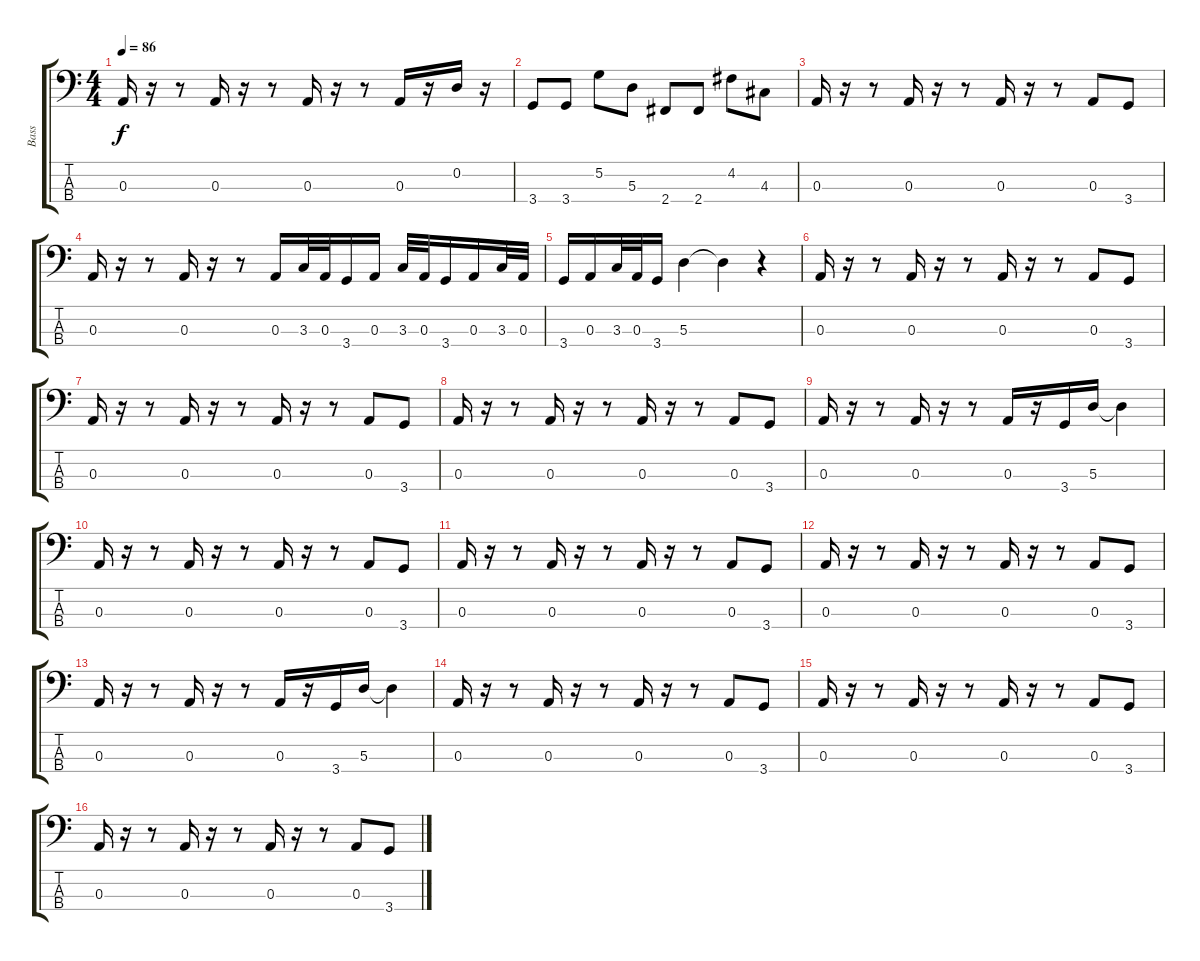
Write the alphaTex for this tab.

\track ("Bass" "Bass") {instrument electricbassfinger}
\staff {score tabs}
\tuning (G2 D2 A1 E1) {hide}
\ts (4 4)
\tempo 86
\clef f4
\ks c
0.3.16{dy f} r.16 r.8 0.3.16 r.16 r.8 0.3.16 r.16 r.8 0.3.16 r.16 0.2.16 r.16 |
3.4.8 3.4.8 5.2.8 5.3.8 2.4.8 2.4.8 4.2.8 4.3.8 |
0.3.16 r.16 r.8 0.3.16 r.16 r.8 0.3.16 r.16 r.8 0.3.8 3.4.8 |
0.3.16 r.16 r.8 0.3.16 r.16 r.8 0.3.16 3.3.32 0.3.32 3.4.16 0.3.16 3.3.32 0.3.32 3.4.16 0.3.16 3.3.32 0.3.32 |
3.4.16 0.3.16 3.3.32 0.3.32 3.4.16 5.3.4 5.3{t}.4 r.4 |
0.3.16 r.16 r.8 0.3.16 r.16 r.8 0.3.16 r.16 r.8 0.3.8 3.4.8 |
0.3.16 r.16 r.8 0.3.16 r.16 r.8 0.3.16 r.16 r.8 0.3.8 3.4.8 |
0.3.16 r.16 r.8 0.3.16 r.16 r.8 0.3.16 r.16 r.8 0.3.8 3.4.8 |
0.3.16 r.16 r.8 0.3.16 r.16 r.8 0.3.16 r.16 3.4.16 5.3.16 5.3{t}.4 |
0.3.16 r.16 r.8 0.3.16 r.16 r.8 0.3.16 r.16 r.8 0.3.8 3.4.8 |
0.3.16 r.16 r.8 0.3.16 r.16 r.8 0.3.16 r.16 r.8 0.3.8 3.4.8 |
0.3.16 r.16 r.8 0.3.16 r.16 r.8 0.3.16 r.16 r.8 0.3.8 3.4.8 |
0.3.16 r.16 r.8 0.3.16 r.16 r.8 0.3.16 r.16 3.4.16 5.3.16 5.3{t}.4 |
0.3.16 r.16 r.8 0.3.16 r.16 r.8 0.3.16 r.16 r.8 0.3.8 3.4.8 |
0.3.16 r.16 r.8 0.3.16 r.16 r.8 0.3.16 r.16 r.8 0.3.8 3.4.8 |
0.3.16 r.16 r.8 0.3.16 r.16 r.8 0.3.16 r.16 r.8 0.3.8 3.4.8
